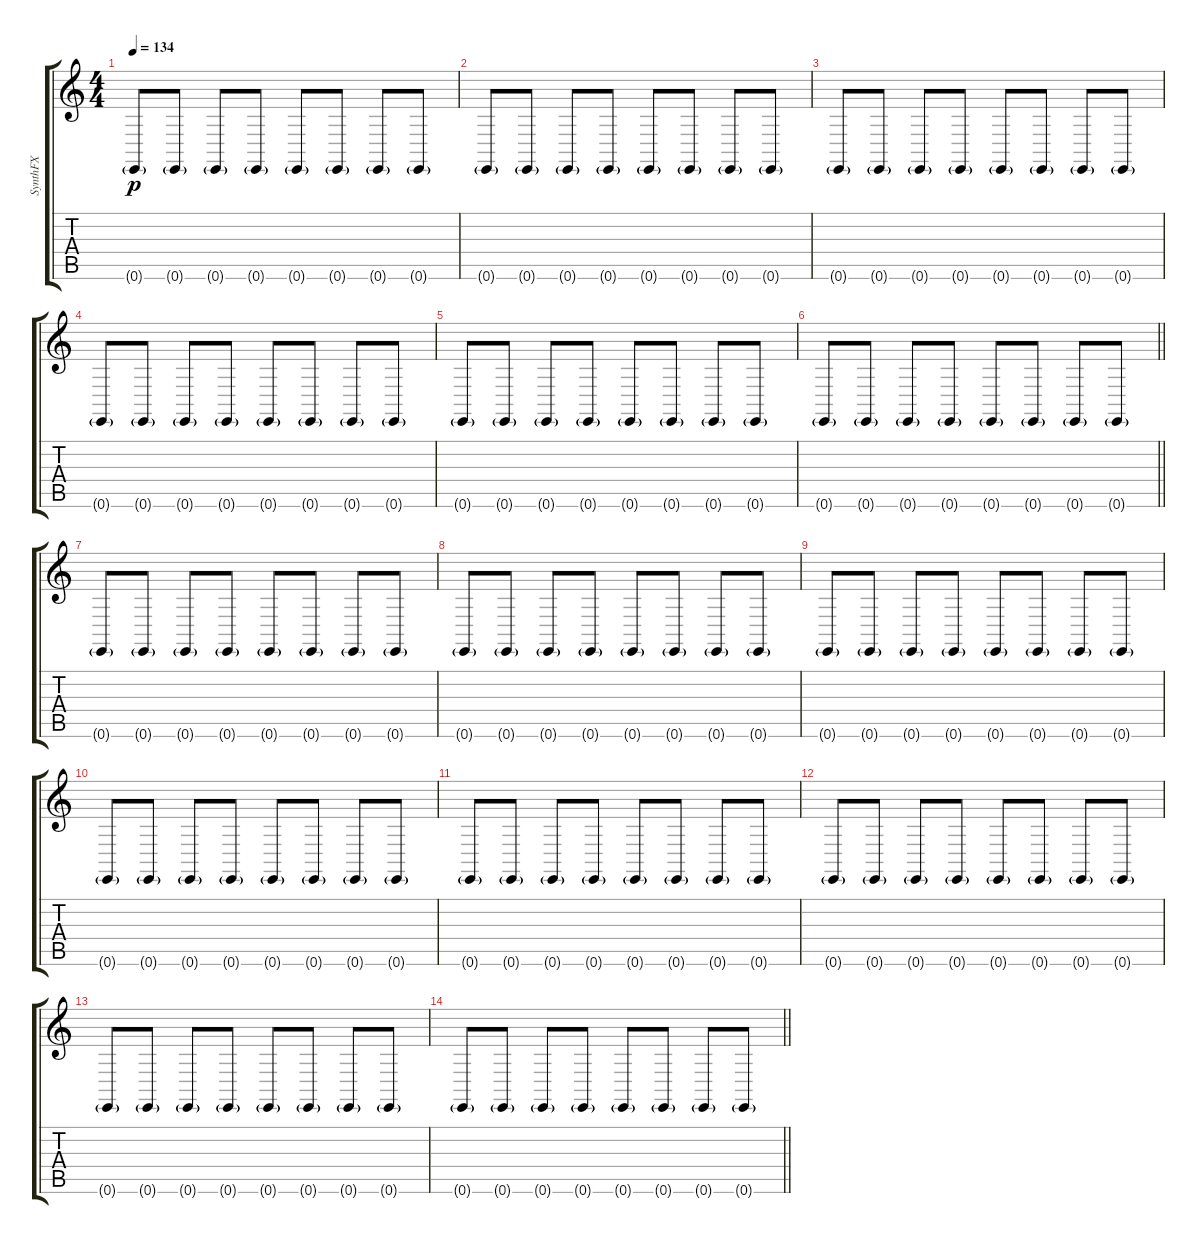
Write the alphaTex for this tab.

\track ("SynthFX" "SynthFX") {instrument lead2sawtooth}
\staff {score tabs}
\tuning (E4 B3 G3 D3 A2 E2) {hide}
\ts (4 4)
\tempo 134
\clef g2
\ks c
0.6{g}.8{dy p} 0.6{g}.8 0.6{g}.8 0.6{g}.8 0.6{g}.8 0.6{g}.8 0.6{g}.8 0.6{g}.8 |
0.6{g}.8 0.6{g}.8 0.6{g}.8 0.6{g}.8 0.6{g}.8 0.6{g}.8 0.6{g}.8 0.6{g}.8 |
0.6{g}.8 0.6{g}.8 0.6{g}.8 0.6{g}.8 0.6{g}.8 0.6{g}.8 0.6{g}.8 0.6{g}.8 |
0.6{g}.8 0.6{g}.8 0.6{g}.8 0.6{g}.8 0.6{g}.8 0.6{g}.8 0.6{g}.8 0.6{g}.8 |
0.6{g}.8 0.6{g}.8 0.6{g}.8 0.6{g}.8 0.6{g}.8 0.6{g}.8 0.6{g}.8 0.6{g}.8 |
\barLineRight lightlight
0.6{g}.8 0.6{g}.8 0.6{g}.8 0.6{g}.8 0.6{g}.8 0.6{g}.8 0.6{g}.8 0.6{g}.8 |
\section ("" "")
0.6{g}.8 0.6{g}.8 0.6{g}.8 0.6{g}.8 0.6{g}.8 0.6{g}.8 0.6{g}.8 0.6{g}.8 |
0.6{g}.8 0.6{g}.8 0.6{g}.8 0.6{g}.8 0.6{g}.8 0.6{g}.8 0.6{g}.8 0.6{g}.8 |
0.6{g}.8 0.6{g}.8 0.6{g}.8 0.6{g}.8 0.6{g}.8 0.6{g}.8 0.6{g}.8 0.6{g}.8 |
0.6{g}.8 0.6{g}.8 0.6{g}.8 0.6{g}.8 0.6{g}.8 0.6{g}.8 0.6{g}.8 0.6{g}.8 |
0.6{g}.8 0.6{g}.8 0.6{g}.8 0.6{g}.8 0.6{g}.8 0.6{g}.8 0.6{g}.8 0.6{g}.8 |
0.6{g}.8 0.6{g}.8 0.6{g}.8 0.6{g}.8 0.6{g}.8 0.6{g}.8 0.6{g}.8 0.6{g}.8 |
0.6{g}.8 0.6{g}.8 0.6{g}.8 0.6{g}.8 0.6{g}.8 0.6{g}.8 0.6{g}.8 0.6{g}.8 |
\barLineRight lightlight
0.6{g}.8 0.6{g}.8 0.6{g}.8 0.6{g}.8 0.6{g}.8 0.6{g}.8 0.6{g}.8 0.6{g}.8
